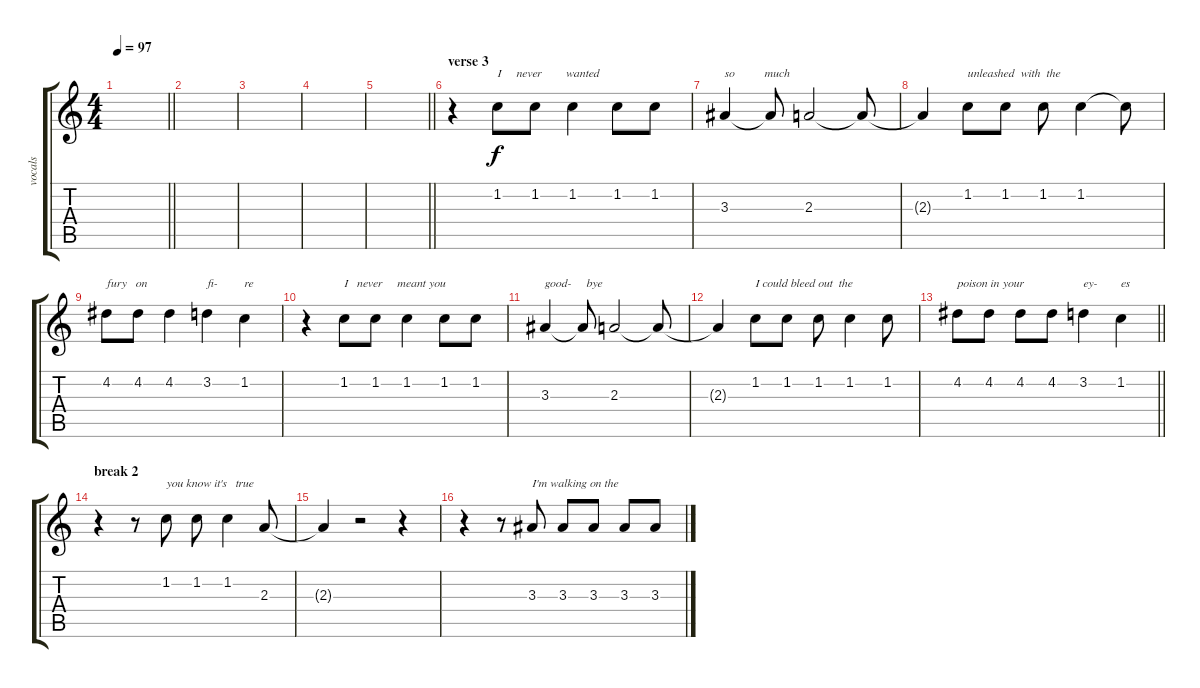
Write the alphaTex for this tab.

\track ("vocals" "vocals") {instrument overdrivenguitar}
\staff {score tabs}
\tuning (E4 B3 G3 D3 A2 E2) {hide}
\ts (4 4)
\tempo 97
\clef g2
\barLineRight lightlight
\ks c
|
|
|
|
\barLineRight lightlight
|
\section ("" "verse 3")
r.4 1.2.8{txt "I     never        wanted"} 1.2.8 1.2.4 1.2.8 1.2.8 |
3.3.4{txt "so          much"} 3.3{t}.8 2.3.2 2.3{t}.8 |
2.3{t}.4 1.2.8{txt "unleashed  with  the"} 1.2.8 1.2.8 1.2.4 1.2{t}.8 |
4.2.8{txt "fury   on"} 4.2.8 4.2.4 3.2.4{txt "fi-"} 1.2.4{txt "re"} |
r.4 1.2.8{txt "I   never     meant you"} 1.2.8 1.2.4 1.2.8 1.2.8 |
3.3.4{txt "good-     bye"} 3.3{t}.8 2.3.2 2.3{t}.8 |
2.3{t}.4 1.2.8{txt "I could bleed out  the"} 1.2.8 1.2.8 1.2.4 1.2.8 |
\barLineRight lightlight
4.2.8{txt "poison in your    "} 4.2.8 4.2.8 4.2.8 3.2.4{txt "ey-"} 1.2.4{txt "es"} |
\section ("" "break 2")
r.4 r.8 1.2.8{txt "you know it's   true"} 1.2.8 1.2.4 2.3.8 |
2.3{t}.4 r.2 r.4 |
r.4 r.8 3.3.8{txt "I'm walking on the"} 3.3.8 3.3.8 3.3.8 3.3.8
